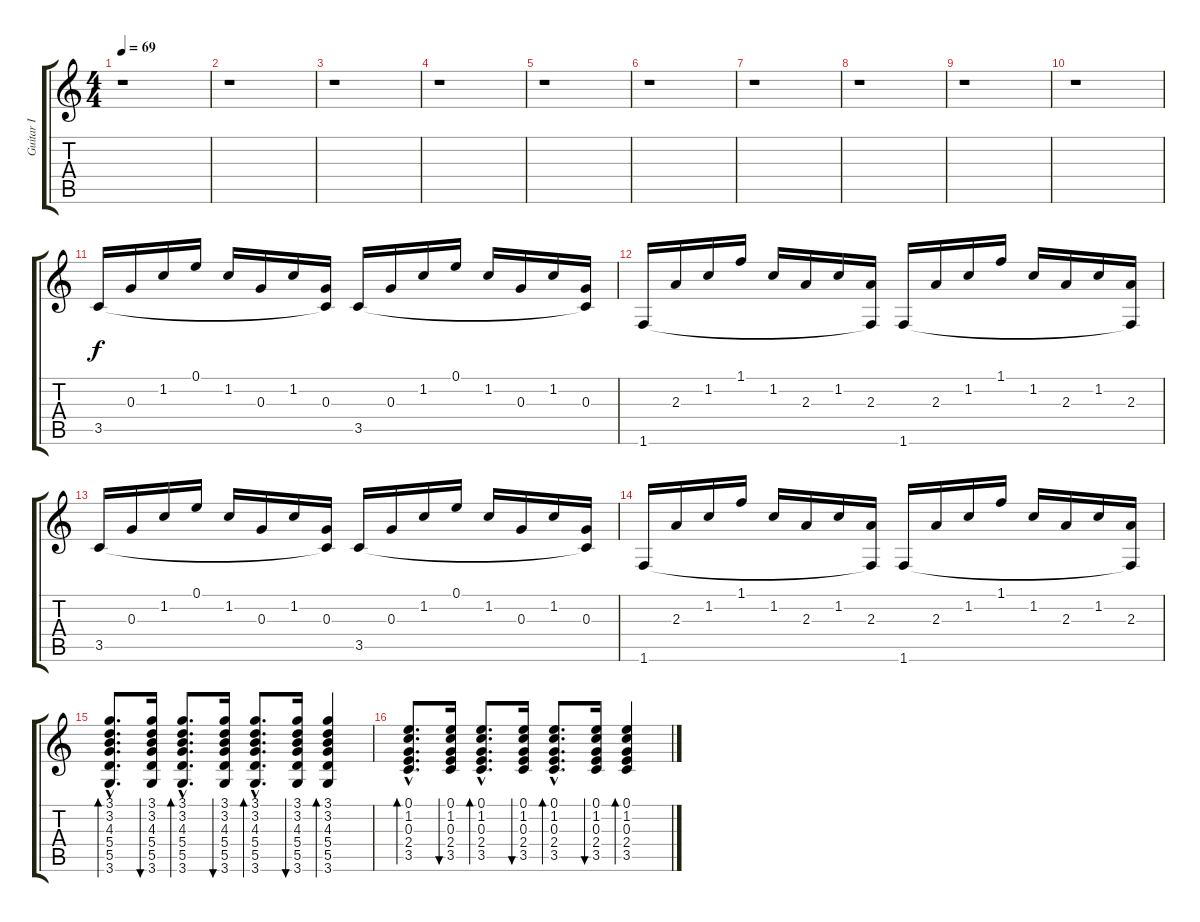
\track ("Guitar I" "Guitar I") {instrument acousticguitarsteel}
\staff {score tabs}
\tuning (E4 B3 G3 D3 A2 E2) {hide}
\ts (4 4)
\tempo 69
\clef g2
\ks c
r.1{dy f instrument acousticguitarsteel} |
r.1 |
r.1 |
r.1 |
r.1 |
r.1 |
r.1 |
r.1 |
r.1 |
r.1 |
3.5.16 0.3.16 1.2.16 0.1.16 1.2.16 0.3.16 1.2.16 (0.3 3.5{t}).16 3.5.16 0.3.16 1.2.16 0.1.16 1.2.16 0.3.16 1.2.16 (0.3 3.5{t}).16 |
1.6.16 2.3.16 1.2.16 1.1.16 1.2.16 2.3.16 1.2.16 (2.3 1.6{t}).16 1.6.16 2.3.16 1.2.16 1.1.16 1.2.16 2.3.16 1.2.16 (2.3 1.6{t}).16 |
3.5.16 0.3.16 1.2.16 0.1.16 1.2.16 0.3.16 1.2.16 (0.3 3.5{t}).16 3.5.16 0.3.16 1.2.16 0.1.16 1.2.16 0.3.16 1.2.16 (0.3 3.5{t}).16 |
1.6.16 2.3.16 1.2.16 1.1.16 1.2.16 2.3.16 1.2.16 (2.3 1.6{t}).16 1.6.16 2.3.16 1.2.16 1.1.16 1.2.16 2.3.16 1.2.16 (2.3 1.6{t}).16 |
(3.1{hac} 3.2{hac} 4.3{hac} 5.4{hac} 5.5{hac} 3.6{hac}).8{d bd 30} (3.1 3.2 4.3 5.4 5.5 3.6).16{bu 30} (3.1{hac} 3.2{hac} 4.3{hac} 5.4{hac} 5.5{hac} 3.6{hac}).8{d bd 30} (3.1 3.2 4.3 5.4 5.5 3.6).16{bu 30} (3.1{hac} 3.2{hac} 4.3{hac} 5.4{hac} 5.5{hac} 3.6{hac}).8{d bd 30} (3.1 3.2 4.3 5.4 5.5 3.6).16{bu 30} (3.1 3.2 4.3 5.4 5.5 3.6).4{bd 30} |
(0.1{hac} 1.2{hac} 0.3{hac} 2.4{hac} 3.5{hac}).8{d bd 30} (0.1 1.2 0.3 2.4 3.5).16{bu 30} (0.1{hac} 1.2{hac} 0.3{hac} 2.4{hac} 3.5{hac}).8{d bd 30} (0.1 1.2 0.3 2.4 3.5).16{bu 30} (0.1{hac} 1.2{hac} 0.3{hac} 2.4{hac} 3.5{hac}).8{d bd 30} (0.1 1.2 0.3 2.4 3.5).16{bu 30} (0.1 1.2 0.3 2.4 3.5).4{bd 30}
